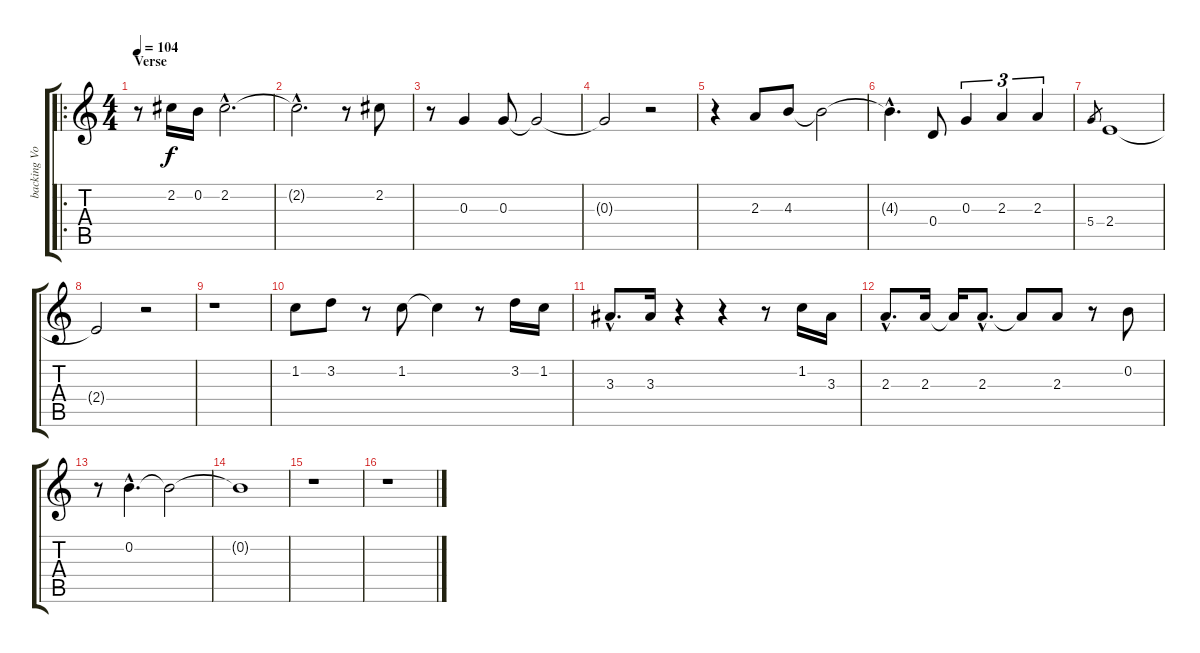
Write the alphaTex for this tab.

\track ("backing Vocals" "backing Vo") {instrument lead6voice}
\staff {score tabs}
\tuning (E5 B4 G4 D4 A3 E3) {hide}
\ro
\ts (4 4)
\section ("" "Verse")
\tempo 104
\clef g2
\ks c
r.8{dy f} 2.2.16 0.2.16 2.2{hac}.2{d} |
2.2{hac t}.2{d} r.8 2.2.8 |
r.8 0.3.4 0.3.8 0.3{t}.2 |
0.3{t}.2 r.2 |
r.4 2.3.8 4.3.8 4.3{t}.2 |
4.3{hac t}.4{d} 0.4.8 0.3.4{tu (3 2)} 2.3.4{tu (3 2)} 2.3.4{tu (3 2)} |
5.4.8{gr} 2.4.1 |
2.4{t}.2 r.2 |
r.1 |
1.2.8 3.2.8 r.8 1.2.8 1.2{t}.4 r.8 3.2.16 1.2.16 |
3.3{hac}.8{d} 3.3.16 r.4 r.4 r.8 1.2.16 3.3.16 |
2.3{hac}.8{d} 2.3.16 2.3{t}.16 2.3{hac}.8{d} 2.3{t}.8 2.3.8 r.8 0.2.8 |
r.8 0.2{hac}.4{d volume 0} 0.2{t}.2 |
0.2{t}.1 |
r.1 |
r.1{volume 8}
